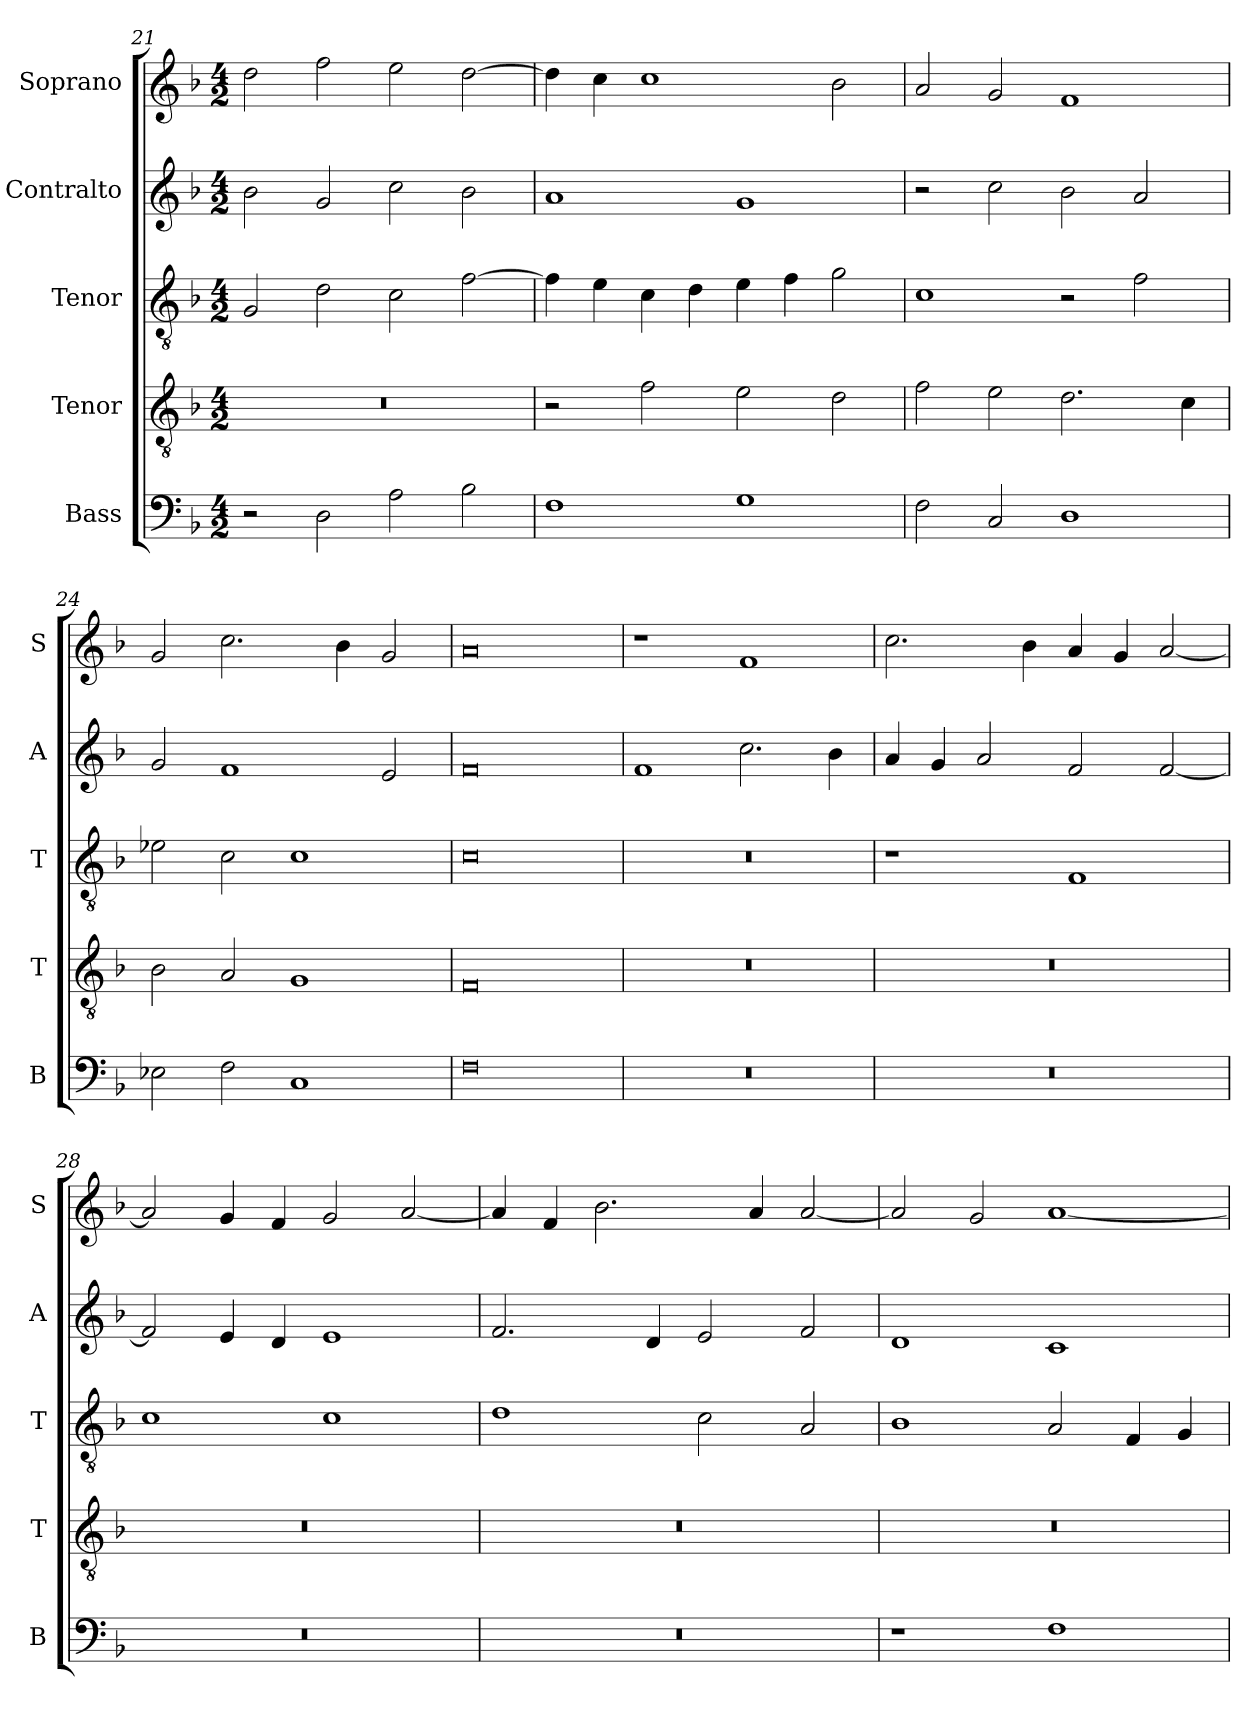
**kern	**kern	**kern	**kern	**kern
*part5	*part4	*part3	*part2	*part1
*staff5	*staff4	*staff3	*staff2	*staff1
*I"Bass	*I"Tenor	*I"Tenor	*I"Contralto	*I"Soprano
*I'B	*I'T	*I'T	*I'A	*I'S
*clefF4	*clefGv2	*clefGv2	*clefG2	*clefG2
*k[b-]	*k[b-]	*k[b-]	*k[b-]	*k[b-]
*F:ion	*F:ion	*F:ion	*F:ion	*F:ion
*M4/2	*M4/2	*M4/2	*M4/2	*M4/2
=21	=21	=21	=21	=21
2r	0r	2G	2b-	2dd
2D	.	2d	2g	2ff
2A	.	2c	2cc	2ee
2B-	.	[2f	2b-	[2dd
=22	=22	=22	=22	=22
1F	2r	4f]	1a	4dd]
.	.	4e	.	4cc
.	2f	4c	.	1cc
.	.	4d	.	.
1G	2e	4e	1g	.
.	.	4f	.	.
.	2d	2g	.	2b-
=23	=23	=23	=23	=23
2F	2f	1c	2r	2a
2C	2e	.	2cc	2g
1D	2.d	2r	2b-	1f
.	.	2f	2a	.
.	4c	.	.	.
=24	=24	=24	=24	=24
2E-X	2B-	2e-X	2g	2g
2F	2A	2c	1f	2.cc
1C	1G	1c	.	.
.	.	.	.	4b-
.	.	.	2e	2g
=25	=25	=25	=25	=25
0F	0F	0c	0f	0a
=26	=26	=26	=26	=26
0r	0r	0r	1f	1r
.	.	.	2.cc	1f
.	.	.	4b-	.
=27	=27	=27	=27	=27
0r	0r	1r	4a	2.cc
.	.	.	4g	.
.	.	.	2a	.
.	.	.	.	4b-
.	.	1F	2f	4a
.	.	.	.	4g
.	.	.	[2f	[2a
=28	=28	=28	=28	=28
0r	0r	1c	2f]	2a]
.	.	.	4e	4g
.	.	.	4d	4f
.	.	1c	1e	2g
.	.	.	.	[2a
=29	=29	=29	=29	=29
0r	0r	1d	2.f	4a]
.	.	.	.	4f
.	.	.	.	2.b-
.	.	.	4d	.
.	.	2c	2e	.
.	.	.	.	4a
.	.	2A	2f	[2a
=30	=30	=30	=30	=30
1r	0r	1B-	1d	2a]
.	.	.	.	2g
1F	.	2A	1c	[1a
.	.	4F	.	.
.	.	4G	.	.
=	=	=	=	=
*-	*-	*-	*-	*-
